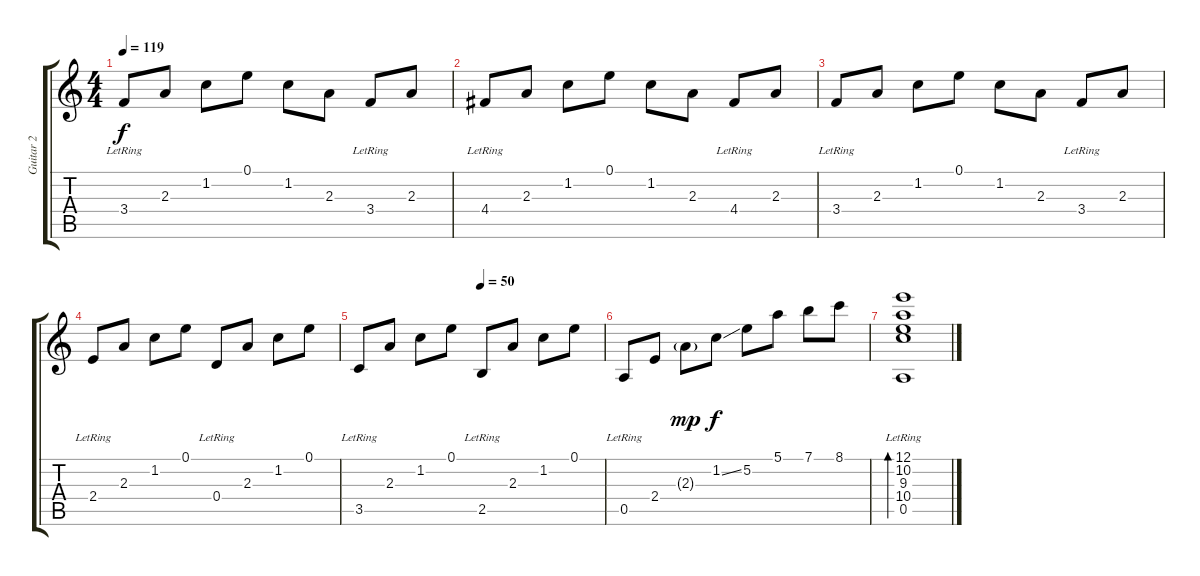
\track ("Guitar 2" "Guitar 2") {instrument acousticguitarnylon}
\staff {score tabs}
\tuning (E4 B3 G3 D3 A2 E2) {hide}
\ts (4 4)
\tempo 119
\clef g2
\ks c
3.4{lr}.8{dy f} 2.3.8 1.2.8 0.1.8 1.2.8 2.3.8 3.4{lr}.8 2.3.8 |
4.4{lr}.8 2.3.8 1.2.8 0.1.8 1.2.8 2.3.8 4.4{lr}.8 2.3.8 |
3.4{lr}.8 2.3.8 1.2.8 0.1.8 1.2.8 2.3.8 3.4{lr}.8 2.3.8 |
2.4{lr}.8 2.3.8 1.2.8 0.1.8 0.4{lr}.8 2.3.8 1.2.8 0.1.8 |
\tempo (50 0.5)
3.5{lr}.8 2.3.8 1.2.8 0.1.8 2.5{lr}.8 2.3.8 1.2.8 0.1.8 |
0.5{lr}.8 2.4.8 2.3{g}.8{dy mp} 1.2{ss}.8{dy f} 5.2.8 5.1.8 7.1.8 8.1.8 |
(12.1{lr} 10.2 9.3 10.4 0.5).1{bd 240}
